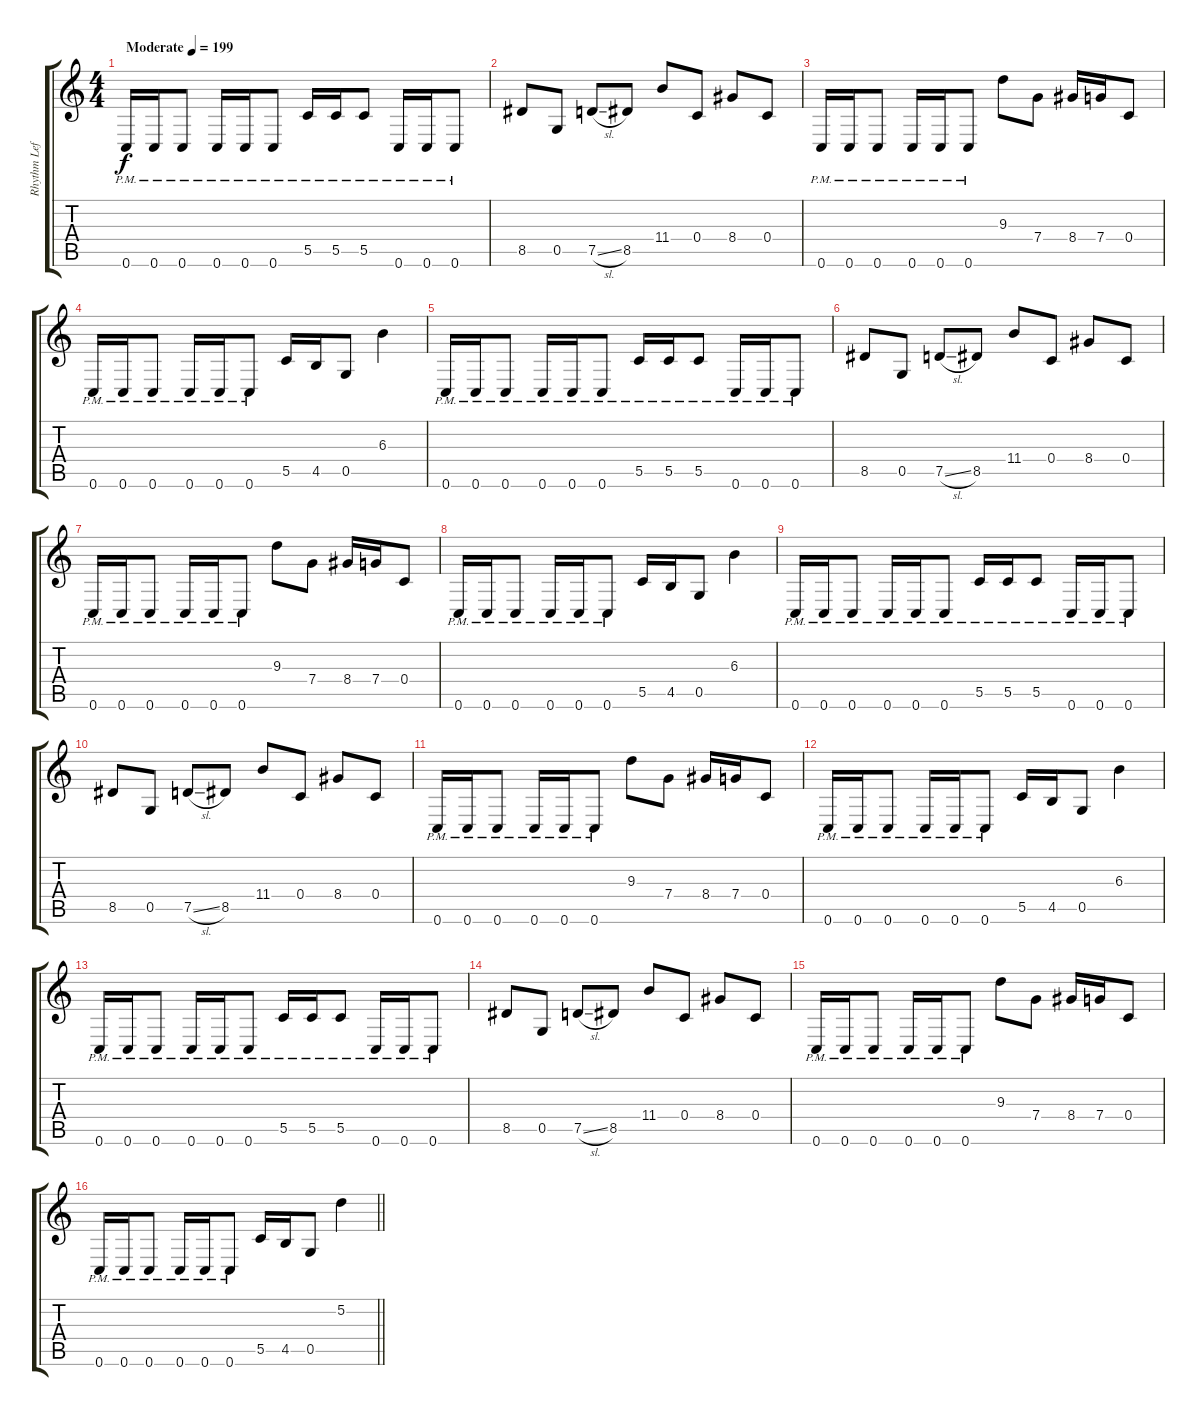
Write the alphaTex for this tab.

\track ("Rhythm Left" "Rhythm Lef") {instrument distortionguitar}
\staff {score tabs}
\tuning (D4 A3 F3 C3 G2 C2) {hide}
\ts (4 4)
\tempo (199 "Moderate")
\clef g2
\ks c
0.6{pm}.16{dy f instrument distortionguitar} 0.6{pm}.16 0.6{pm}.8 0.6{pm}.16 0.6{pm}.16 0.6{pm}.8 5.5{pm}.16 5.5{pm}.16 5.5{pm}.8 0.6{pm}.16 0.6{pm}.16 0.6{pm}.8 |
8.5.8 0.5.8 7.5{sl}.8 8.5.8 11.4.8 0.4.8 8.4.8 0.4.8 |
0.6{pm}.16 0.6{pm}.16 0.6{pm}.8 0.6{pm}.16 0.6{pm}.16 0.6{pm}.8 9.3.8 7.4.8 8.4.16 7.4.16 0.4.8 |
0.6{pm}.16 0.6{pm}.16 0.6{pm}.8 0.6{pm}.16 0.6{pm}.16 0.6{pm}.8 5.5.16 4.5.16 0.5.8 6.3.4 |
0.6{pm}.16 0.6{pm}.16 0.6{pm}.8 0.6{pm}.16 0.6{pm}.16 0.6{pm}.8 5.5{pm}.16 5.5{pm}.16 5.5{pm}.8 0.6{pm}.16 0.6{pm}.16 0.6{pm}.8 |
8.5.8 0.5.8 7.5{sl}.8 8.5.8 11.4.8 0.4.8 8.4.8 0.4.8 |
0.6{pm}.16 0.6{pm}.16 0.6{pm}.8 0.6{pm}.16 0.6{pm}.16 0.6{pm}.8 9.3.8 7.4.8 8.4.16 7.4.16 0.4.8 |
0.6{pm}.16 0.6{pm}.16 0.6{pm}.8 0.6{pm}.16 0.6{pm}.16 0.6{pm}.8 5.5.16 4.5.16 0.5.8 6.3.4 |
0.6{pm}.16 0.6{pm}.16 0.6{pm}.8 0.6{pm}.16 0.6{pm}.16 0.6{pm}.8 5.5{pm}.16 5.5{pm}.16 5.5{pm}.8 0.6{pm}.16 0.6{pm}.16 0.6{pm}.8 |
8.5.8 0.5.8 7.5{sl}.8 8.5.8 11.4.8 0.4.8 8.4.8 0.4.8 |
0.6{pm}.16 0.6{pm}.16 0.6{pm}.8 0.6{pm}.16 0.6{pm}.16 0.6{pm}.8 9.3.8 7.4.8 8.4.16 7.4.16 0.4.8 |
0.6{pm}.16 0.6{pm}.16 0.6{pm}.8 0.6{pm}.16 0.6{pm}.16 0.6{pm}.8 5.5.16 4.5.16 0.5.8 6.3.4 |
0.6{pm}.16 0.6{pm}.16 0.6{pm}.8 0.6{pm}.16 0.6{pm}.16 0.6{pm}.8 5.5{pm}.16 5.5{pm}.16 5.5{pm}.8 0.6{pm}.16 0.6{pm}.16 0.6{pm}.8 |
8.5.8 0.5.8 7.5{sl}.8 8.5.8 11.4.8 0.4.8 8.4.8 0.4.8 |
0.6{pm}.16 0.6{pm}.16 0.6{pm}.8 0.6{pm}.16 0.6{pm}.16 0.6{pm}.8 9.3.8 7.4.8 8.4.16 7.4.16 0.4.8 |
\barLineRight lightlight
0.6{pm}.16 0.6{pm}.16 0.6{pm}.8 0.6{pm}.16 0.6{pm}.16 0.6{pm}.8 5.5.16 4.5.16 0.5.8 5.2.4
